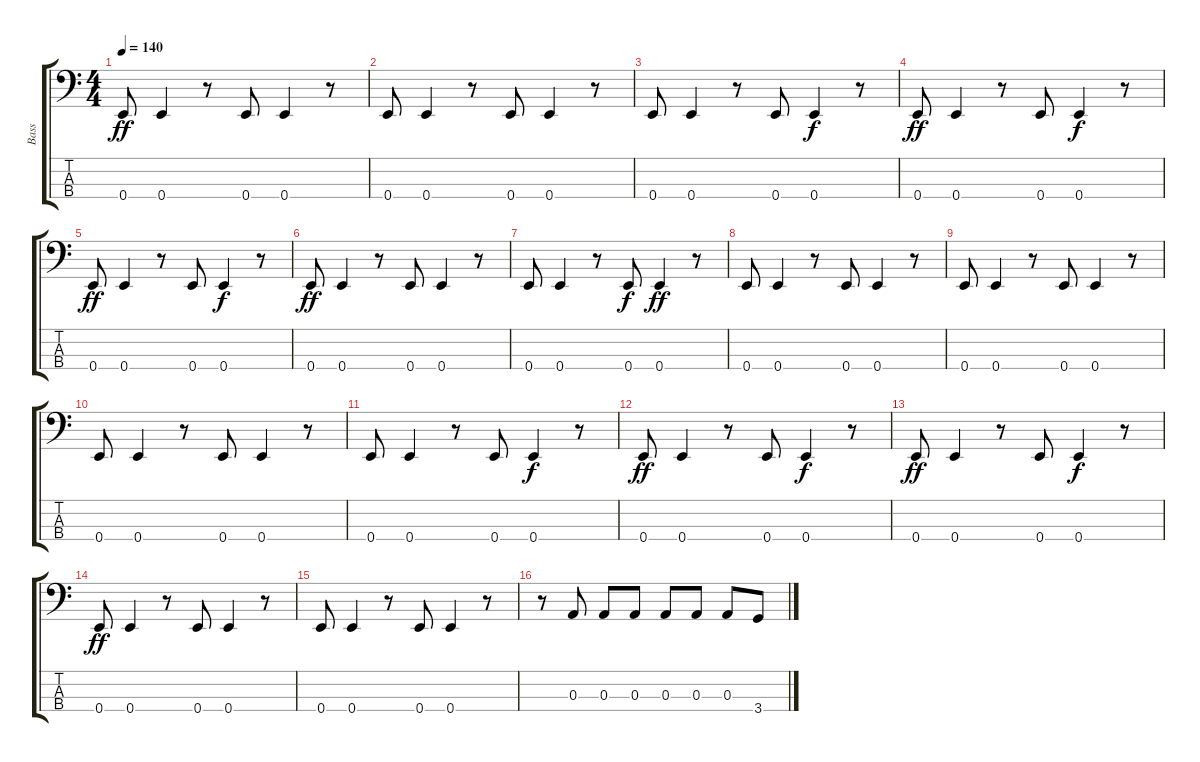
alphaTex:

\track ("Bass" "Bass") {instrument electricbassfinger}
\staff {score tabs}
\tuning (G2 D2 A1 E1) {hide}
\ts (4 4)
\tempo 140
\clef f4
\ks c
0.4.8{dy ff} 0.4.4 r.8 0.4.8 0.4.4 r.8 |
0.4.8 0.4.4 r.8 0.4.8 0.4.4 r.8 |
0.4.8 0.4.4 r.8 0.4.8 0.4.4{dy f} r.8 |
0.4.8{dy ff} 0.4.4 r.8 0.4.8 0.4.4{dy f} r.8 |
0.4.8{dy ff} 0.4.4 r.8 0.4.8 0.4.4{dy f} r.8 |
0.4.8{dy ff} 0.4.4 r.8 0.4.8 0.4.4 r.8 |
0.4.8 0.4.4 r.8 0.4.8{dy f} 0.4.4{dy ff} r.8 |
0.4.8 0.4.4 r.8 0.4.8 0.4.4 r.8 |
0.4.8 0.4.4 r.8 0.4.8 0.4.4 r.8 |
0.4.8 0.4.4 r.8 0.4.8 0.4.4 r.8 |
0.4.8 0.4.4 r.8 0.4.8 0.4.4{dy f} r.8 |
0.4.8{dy ff} 0.4.4 r.8 0.4.8 0.4.4{dy f} r.8 |
0.4.8{dy ff} 0.4.4 r.8 0.4.8 0.4.4{dy f} r.8 |
0.4.8{dy ff} 0.4.4 r.8 0.4.8 0.4.4 r.8 |
0.4.8 0.4.4 r.8 0.4.8 0.4.4 r.8 |
r.8 0.3.8 0.3.8 0.3.8 0.3.8 0.3.8 0.3.8 3.4.8
